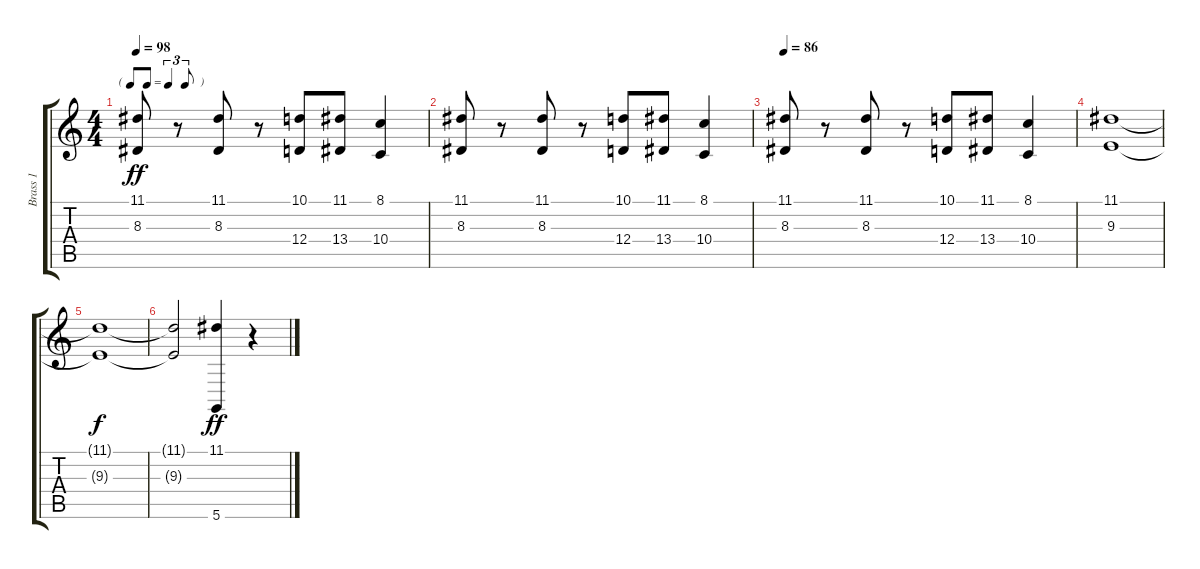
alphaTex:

\track ("Brass 1" "Brass 1") {instrument brasssection}
\staff {score tabs}
\tuning (E4 B3 G3 D3 A2 D2) {hide}
\ts (4 4)
\tf triplet8th
\tempo 98
\clef g2
\ks c
(11.1 8.3).8{dy ff} r.8 (11.1 8.3).8 r.8 (10.1 12.4).8 (11.1 13.4).8 (8.1 10.4).4 |
(11.1 8.3).8 r.8 (11.1 8.3).8 r.8 (10.1 12.4).8 (11.1 13.4).8 (8.1 10.4).4 |
\tempo 86
(11.1 8.3).8 r.8 (11.1 8.3).8 r.8 (10.1 12.4).8 (11.1 13.4).8 (8.1 10.4).4 |
(11.1 9.3).1 |
(11.1{t} 9.3{t}).1{dy f} |
(11.1{t} 9.3{t}).2 (11.1 5.6).4{dy ff} r.4
